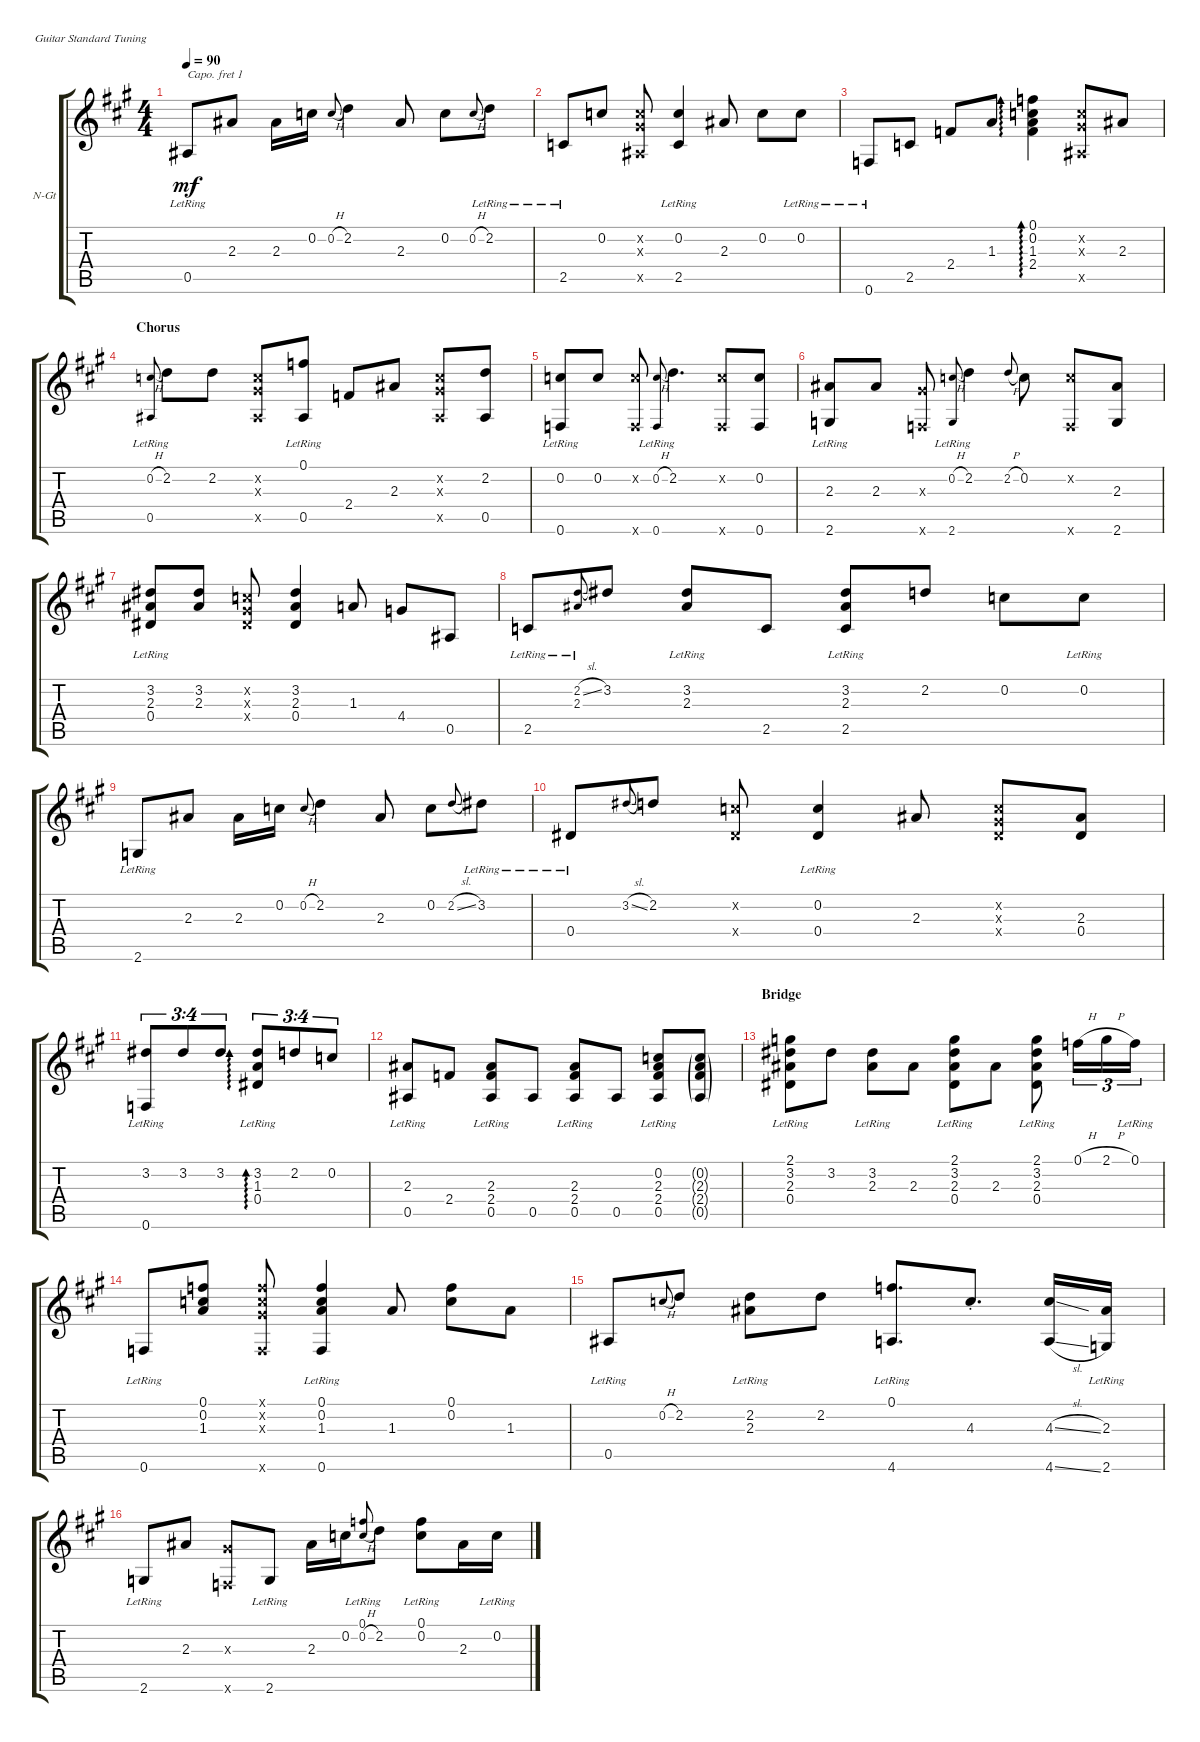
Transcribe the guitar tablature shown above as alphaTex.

\defaultSystemsLayout 4
\bracketExtendMode groupsimilarinstruments
\firstSystemTrackNameOrientation horizontal
\otherSystemsTrackNameOrientation horizontal
\track ("Nylon Guitar" "N-Gt") {instrument acousticguitarnylon}
\staff {score tabs}
\capo 1
\tuning (E4 B3 G3 D3 A2 E2)
\ts (4 4)
\tempo 90
\clef g2
\ks a
0.5{lr}.8{dy mf} 2.3.8 2.3.16 0.2.16 0.2{h}.8{gr onbeat} 2.2.4 2.3.8 0.2.8 0.2{h}.8{gr onbeat} 2.2{lr}.8 |
2.5{lr}.8 0.2.8 (0.5{x} 0.3{x} 0.2{x}).8 (0.2{lr} 2.5{lr}).4 2.3.8 0.2.8 0.2{lr}.8 |
0.6{lr}.8 2.5.8 2.4.8 1.3.8 (2.4 1.3 0.2 0.1).4{ad 0} (0.5{x} 0.3{x} 0.2{x}).8 2.3.8 |
\section ("" "Chorus")
(0.5{lr} 0.2{h}).8{gr onbeat} 2.2.8 2.2.8 (0.5{x} 0.3{x} 0.2{x}).8 (0.5{lr} 0.1{lr}).8 2.4.8 2.3.8 (0.2{x} 0.3{x} 0.5{x}).8 (2.2 0.5).8 |
(0.2 0.6{lr}).8 0.2.8 (0.2{x} 0.6{x}).8 (0.6{lr} 0.2{h}).8{gr onbeat} 2.2.4{d} (0.6{x} 0.2{x}).8 (0.2 0.6).8 |
(2.6{lr} 2.3).8 2.3.8 (0.6{x} 0.3{x}).8 (0.2{h} 2.6{lr}).8{gr onbeat} 2.2.4 2.2{h}.8{gr onbeat} 0.2.8 (0.2{x} 0.6{x}).8 (2.6 2.3).8 |
(3.2{lr} 0.4{lr} 2.3).8 (2.3 3.2).8 (0.3{x} 0.2{x} 0.4{x}).8 (3.2 2.3 0.4).4 1.3.8 4.4.8 0.5.8 |
2.5{lr}.8 (2.3{lr} 2.2{sl}).8{gr onbeat} 3.2.8 (3.2{lr} 2.3{lr}).8 2.5.8 (2.5{lr} 2.3 3.2).8 2.2.8 0.2.8 0.2{lr}.8 |
2.6{lr}.8 2.3.8 2.3.16 0.2.16 0.2{h}.8{gr onbeat} 2.2.4 2.3.8 0.2.8 2.2{sl}.8{gr onbeat} 3.2{lr}.8 |
0.4{lr}.8 3.2{sl}.8{gr onbeat} 2.2.8 (0.4{x} 0.2{x}).8 (0.4{lr} 0.2{lr}).4 2.3.8 (0.4{x} 0.3{x} 0.2{x}).8 (0.4 2.3).8 |
(3.2 0.6{lr}).8{tu (3 4)} 3.2.8{tu (3 4)} 3.2.8{tu (3 4)} (0.4{lr} 1.3{lr} 3.2).8{tu (3 4) ad 0} 2.2.8{tu (3 4)} 0.2.8{tu (3 4)} |
(0.5{lr} 2.3{lr}).8 2.4.8 (2.3{lr} 0.5 2.4{lr}).8 0.5.8 (2.3{lr} 2.4{lr} 0.5).8 0.5.8 (0.5 2.4{lr} 2.3{lr} 0.2{lr}).8 (0.5{g} 2.4{g} 2.3{g} 0.2{g}).8 |
\section ("" "Bridge")
(0.4{lr} 2.3{lr} 3.2 2.1{lr}).8 3.2.8 (2.3 3.2{lr}).8 2.3.8 (0.4{lr} 2.3 3.2{lr} 2.1{lr}).8 2.3.8 (0.4{lr} 2.3{lr} 3.2{lr} 2.1).8 0.1{h}.16{tu (3 2)} 2.1{h}.16{tu (3 2)} 0.1{lr}.16{tu (3 2)} |
0.6{lr}.8 (1.3 0.2 0.1).8 (0.1{x} 0.2{x} 0.3{x} 0.6{x}).8 (0.6{lr} 1.3{lr} 0.2{lr} 0.1{lr}).4 1.3.8 (0.2 0.1).8 1.3.8 |
0.5{lr}.8 0.2{h}.8{gr onbeat} 2.2.8 (2.2 2.3{lr}).8 2.2.8 (0.1{lr} 4.6{lr}).8{d} 4.3{st}.8{d} (4.3{sl} 4.6{sl}).16 (2.3{lr} 2.6).16 |
2.6{lr}.8 2.3.8 (0.3{x} 0.6{x}).8 2.6{lr}.8 2.3.16 0.2.16 (0.2{h} 0.1{lr}).8{gr onbeat} 2.2.8 (0.2{lr} 0.1{lr}).8 2.3.16 0.2{lr}.16
